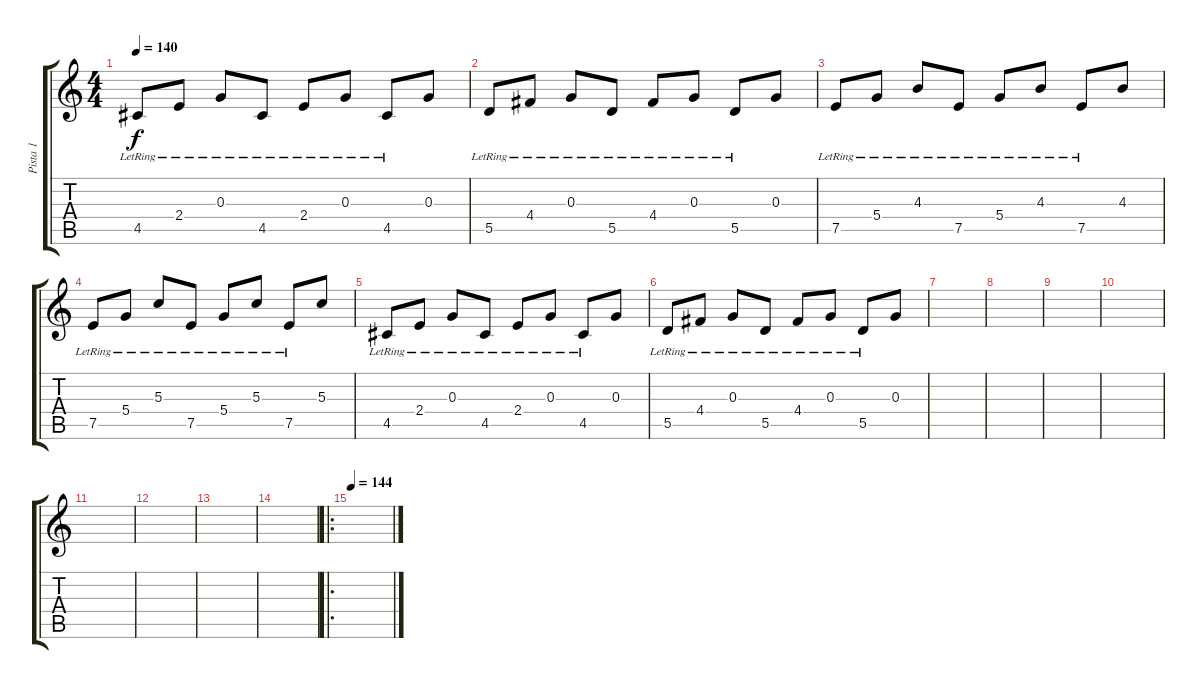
\track ("Pista 1" "Pista 1") {instrument electricguitarclean}
\staff {score tabs}
\tuning (E4 B3 G3 D3 A2 E2) {hide}
\ts (4 4)
\tempo 140
\clef g2
\ks c
4.5{lr}.8{dy f} 2.4{lr}.8 0.3{lr}.8 4.5{lr}.8 2.4{lr}.8 0.3{lr}.8 4.5{lr}.8 0.3.8 |
5.5{lr}.8 4.4{lr}.8 0.3{lr}.8 5.5{lr}.8 4.4{lr}.8 0.3{lr}.8 5.5{lr}.8 0.3.8 |
7.5{lr}.8 5.4{lr}.8 4.3{lr}.8 7.5{lr}.8 5.4{lr}.8 4.3{lr}.8 7.5{lr}.8 4.3.8 |
7.5{lr}.8 5.4{lr}.8 5.3{lr}.8 7.5{lr}.8 5.4{lr}.8 5.3{lr}.8 7.5{lr}.8 5.3.8 |
4.5{lr}.8 2.4{lr}.8 0.3{lr}.8 4.5{lr}.8 2.4{lr}.8 0.3{lr}.8 4.5{lr}.8 0.3.8 |
5.5{lr}.8 4.4{lr}.8 0.3{lr}.8 5.5{lr}.8 4.4{lr}.8 0.3{lr}.8 5.5{lr}.8 0.3.8 |
|
|
|
|
|
|
|
|
\ro
\tempo 144
